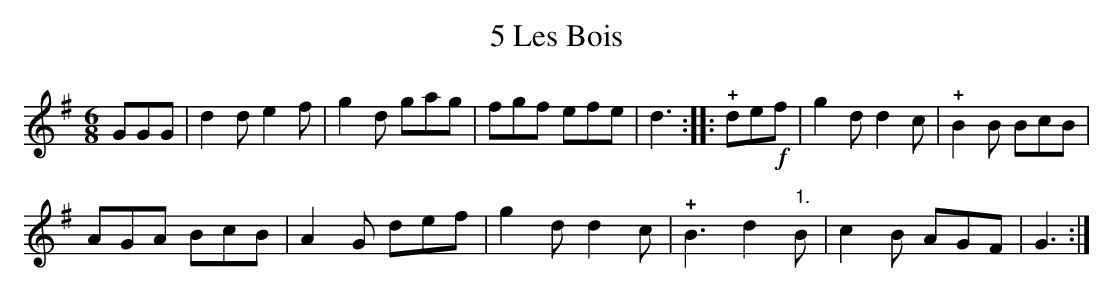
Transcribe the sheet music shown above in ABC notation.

X:1
T: 5 Les Bois
M: 6/8
L: 1/8
K: G
GGG |\
d2d e2f | g2d gag |\
fgf efe | d3 :|\
|: !+!de!f!f |\
g2d d2c | !+!B2B BcB |
AGA BcB | A2G def |\
g2d d2c | !+!B3 d2"1."B |\
c2B AGF | G3 :|
